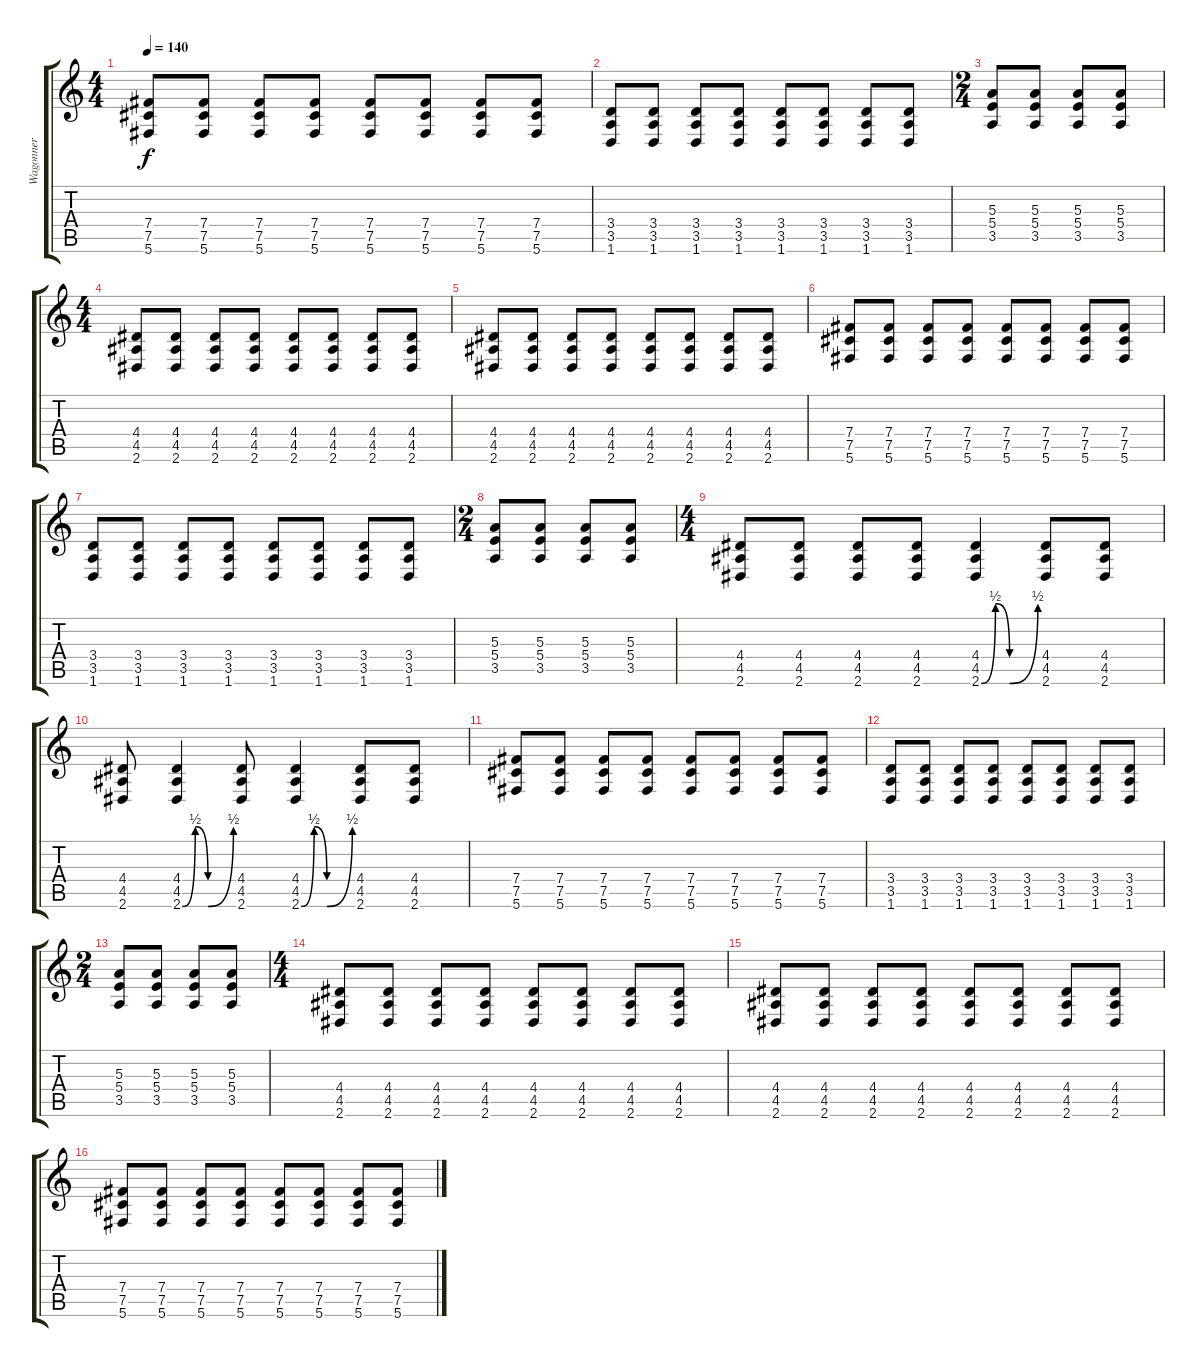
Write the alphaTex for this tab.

\track ("Wagonner" "Wagonner") {instrument distortionguitar}
\staff {score tabs}
\tuning (Db4 Ab3 E3 B2 Gb2 Db2) {hide}
\ts (4 4)
\tempo 140
\clef g2
\ks c
(7.4 7.5 5.6).8{dy f} (7.4 7.5 5.6).8 (7.4 7.5 5.6).8 (7.4 7.5 5.6).8 (7.4 7.5 5.6).8 (7.4 7.5 5.6).8 (7.4 7.5 5.6).8 (7.4 7.5 5.6).8 |
(3.4 3.5 1.6).8 (3.4 3.5 1.6).8 (3.4 3.5 1.6).8 (3.4 3.5 1.6).8 (3.4 3.5 1.6).8 (3.4 3.5 1.6).8 (3.4 3.5 1.6).8 (3.4 3.5 1.6).8 |
\ts (2 4)
(5.3 5.4 3.5).8 (5.3 5.4 3.5).8 (5.3 5.4 3.5).8 (5.3 5.4 3.5).8 |
\ts (4 4)
(4.4 4.5 2.6).8 (4.4 4.5 2.6).8 (4.4 4.5 2.6).8 (4.4 4.5 2.6).8 (4.4 4.5 2.6).8 (4.4 4.5 2.6).8 (4.4 4.5 2.6).8 (4.4 4.5 2.6).8 |
(4.4 4.5 2.6).8 (4.4 4.5 2.6).8 (4.4 4.5 2.6).8 (4.4 4.5 2.6).8 (4.4 4.5 2.6).8 (4.4 4.5 2.6).8 (4.4 4.5 2.6).8 (4.4 4.5 2.6).8 |
(7.4 7.5 5.6).8 (7.4 7.5 5.6).8 (7.4 7.5 5.6).8 (7.4 7.5 5.6).8 (7.4 7.5 5.6).8 (7.4 7.5 5.6).8 (7.4 7.5 5.6).8 (7.4 7.5 5.6).8 |
(3.4 3.5 1.6).8 (3.4 3.5 1.6).8 (3.4 3.5 1.6).8 (3.4 3.5 1.6).8 (3.4 3.5 1.6).8 (3.4 3.5 1.6).8 (3.4 3.5 1.6).8 (3.4 3.5 1.6).8 |
\ts (2 4)
(5.3 5.4 3.5).8 (5.3 5.4 3.5).8 (5.3 5.4 3.5).8 (5.3 5.4 3.5).8 |
\ts (4 4)
(4.4 4.5 2.6).8 (4.4 4.5 2.6).8 (4.4 4.5 2.6).8 (4.4 4.5 2.6).8 (4.4 4.5 2.6{be (custom 0 0 15 2 30 0 60 2)}).4 (4.4 4.5 2.6).8 (4.4 4.5 2.6).8 |
(4.4 4.5 2.6).8 (4.4 4.5 2.6{be (custom 0 0 15 2 30 0 60 2)}).4 (4.4 4.5 2.6).8 (4.4 4.5 2.6{be (custom 0 0 15 2 30 0 60 2)}).4 (4.4 4.5 2.6).8 (4.4 4.5 2.6).8 |
(7.4 7.5 5.6).8 (7.4 7.5 5.6).8 (7.4 7.5 5.6).8 (7.4 7.5 5.6).8 (7.4 7.5 5.6).8 (7.4 7.5 5.6).8 (7.4 7.5 5.6).8 (7.4 7.5 5.6).8 |
(3.4 3.5 1.6).8 (3.4 3.5 1.6).8 (3.4 3.5 1.6).8 (3.4 3.5 1.6).8 (3.4 3.5 1.6).8 (3.4 3.5 1.6).8 (3.4 3.5 1.6).8 (3.4 3.5 1.6).8 |
\ts (2 4)
(5.3 5.4 3.5).8 (5.3 5.4 3.5).8 (5.3 5.4 3.5).8 (5.3 5.4 3.5).8 |
\ts (4 4)
(4.4 4.5 2.6).8 (4.4 4.5 2.6).8 (4.4 4.5 2.6).8 (4.4 4.5 2.6).8 (4.4 4.5 2.6).8 (4.4 4.5 2.6).8 (4.4 4.5 2.6).8 (4.4 4.5 2.6).8 |
(4.4 4.5 2.6).8 (4.4 4.5 2.6).8 (4.4 4.5 2.6).8 (4.4 4.5 2.6).8 (4.4 4.5 2.6).8 (4.4 4.5 2.6).8 (4.4 4.5 2.6).8 (4.4 4.5 2.6).8 |
(7.4 7.5 5.6).8 (7.4 7.5 5.6).8 (7.4 7.5 5.6).8 (7.4 7.5 5.6).8 (7.4 7.5 5.6).8 (7.4 7.5 5.6).8 (7.4 7.5 5.6).8 (7.4 7.5 5.6).8
